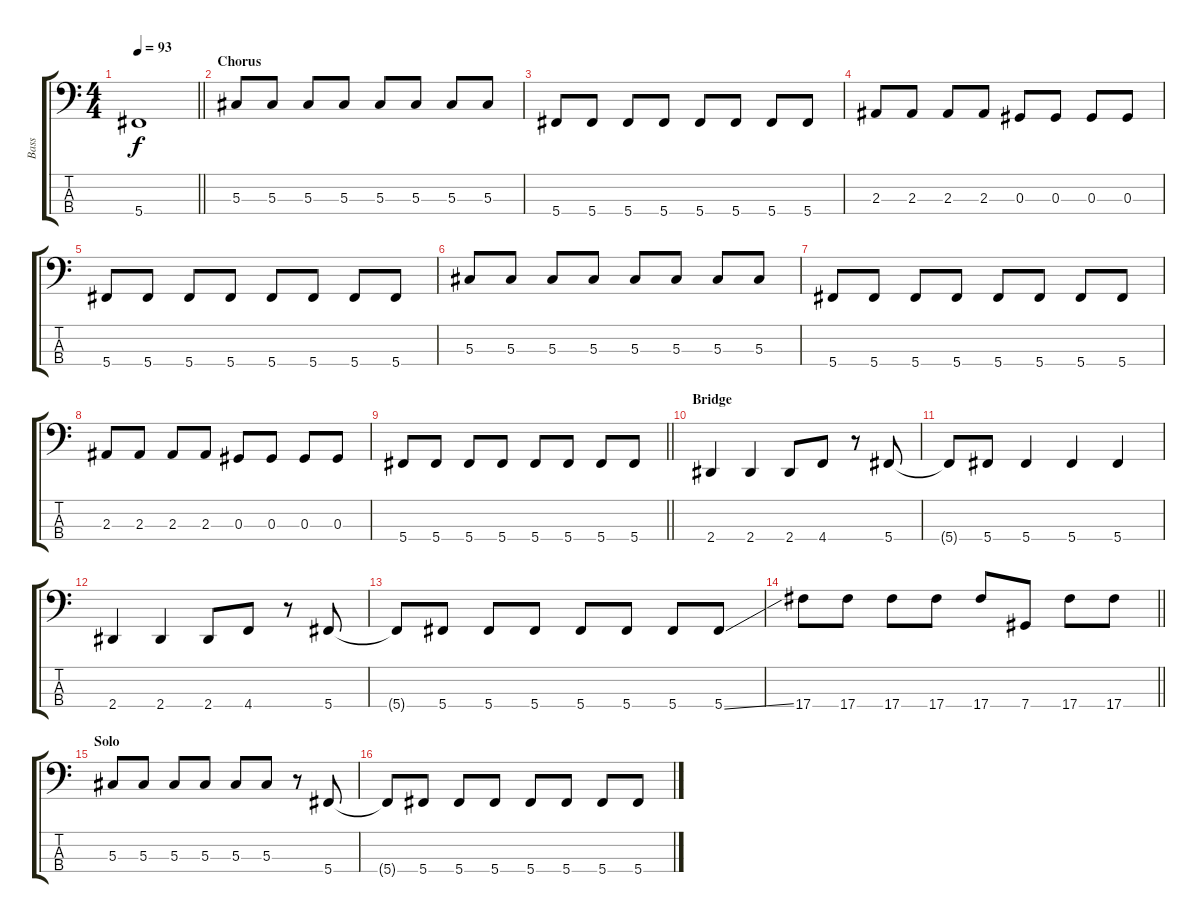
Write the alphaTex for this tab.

\track ("Bass" "Bass") {instrument electricbasspick}
\staff {score tabs}
\tuning (Gb2 Db2 Ab1 Db1) {hide}
\ts (4 4)
\tempo 93
\clef f4
\barLineRight lightlight
\ks c
5.4.1{dy f} |
\section ("" "Chorus")
5.3.8 5.3.8 5.3.8 5.3.8 5.3.8 5.3.8 5.3.8 5.3.8 |
5.4.8 5.4.8 5.4.8 5.4.8 5.4.8 5.4.8 5.4.8 5.4.8 |
2.3.8 2.3.8 2.3.8 2.3.8 0.3.8 0.3.8 0.3.8 0.3.8 |
5.4.8 5.4.8 5.4.8 5.4.8 5.4.8 5.4.8 5.4.8 5.4.8 |
5.3.8 5.3.8 5.3.8 5.3.8 5.3.8 5.3.8 5.3.8 5.3.8 |
5.4.8 5.4.8 5.4.8 5.4.8 5.4.8 5.4.8 5.4.8 5.4.8 |
2.3.8 2.3.8 2.3.8 2.3.8 0.3.8 0.3.8 0.3.8 0.3.8 |
\barLineRight lightlight
5.4.8 5.4.8 5.4.8 5.4.8 5.4.8 5.4.8 5.4.8 5.4.8 |
\section ("" "Bridge")
2.4.4 2.4.4 2.4.8 4.4.8 r.8 5.4.8 |
5.4{t}.8 5.4.8 5.4.4 5.4.4 5.4.4 |
2.4.4 2.4.4 2.4.8 4.4.8 r.8 5.4.8 |
5.4{t}.8 5.4.8 5.4.8 5.4.8 5.4.8 5.4.8 5.4.8 5.4{ss}.8 |
\barLineRight lightlight
17.4.8 17.4.8 17.4.8 17.4.8 17.4.8 7.4.8 17.4.8 17.4.8 |
\section ("" "Solo")
5.3.8 5.3.8 5.3.8 5.3.8 5.3.8 5.3.8 r.8 5.4.8 |
5.4{t}.8 5.4.8 5.4.8 5.4.8 5.4.8 5.4.8 5.4.8 5.4.8
